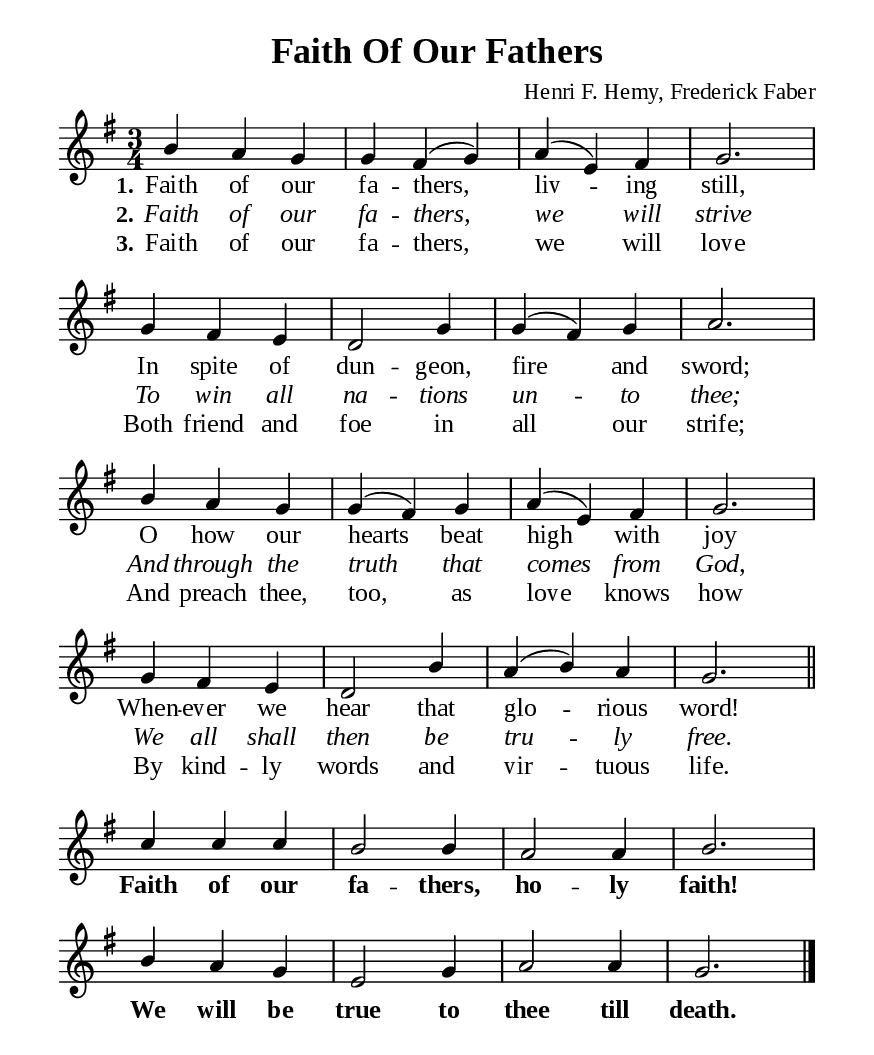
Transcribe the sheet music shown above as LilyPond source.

\version "2.18.2"

\header {
  title = "Faith Of Our Fathers"
  composer = "Henri F. Hemy, Frederick Faber"
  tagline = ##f
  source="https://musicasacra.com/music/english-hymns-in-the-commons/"
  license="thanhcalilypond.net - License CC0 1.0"
}

global= {
  \key g \major
  \time 3/4
  \override Score.BarNumber.break-visibility = ##(#f #f #f)
  \override Lyrics.LyricSpace.minimum-distance = #3.0
}

\paper {
  #(set-paper-size "a5")
  top-margin = 10\mm
  bottom-margin = 10\mm
  left-margin = 10\mm
  right-margin = 10\mm
  indent = #0
  #(define fonts
	 (make-pango-font-tree "Liberation Serif"
	 		       "Liberation Serif"
			       "Liberation Serif"
			       (/ 20 20)))
  system-system-spacing = #'((basic-distance . 3) (padding . 3))
}

printItalic = \with {
  \override LyricText.font-shape = #'italic
}

printBold = {
  \override Lyrics.LyricText.font-series = #'bold
}

% Verse music
musicVerseSoprano = \relative c'' {
  %{	01	%} b4 a g |
  %{	02	%} g fis (g) |
  %{	03	%} a (e) fis |
  %{	04	%} g2. |
  %{	05	%} g4 fis e |
  %{	06	%} d2 g4 |
  %{	07	%} g (fis) g |
  %{	08	%} a2. |
  %{	09	%} b4 a g |
  %{	10	%} g (fis) g |
  %{	11	%} a (e) fis |
  %{	12	%} g2. |
  %{	13	%} g4 fis e |
  %{	14	%} d2 b'4 |
  %{	15	%} a (b) a |
  %{	16	%} g2. \bar "||" \break
  %{	17	%} c4 c c |
  %{	18	%} b2 b4 |
  %{	19	%} a2 a4 |
  %{	20	%} b2. |
  %{	21	%} b4 a g |
  %{	22	%} e2 g4 |
  %{	23	%} a2 a4 |
  %{	24	%} g2. \bar "|."
}

% Verse lyrics
verseOne = \lyricmode {
  \set stanza = #"1."
  Faith of our fa -- thers, liv -- ing still,
  In spite of dun -- geon, fire and sword;
  O how our hearts beat high with joy
  When -- ever we hear that glo -- rious word!
  
  \printBold
  
  Faith of our fa -- thers, ho -- ly faith!
  We will be true to thee till death.
}

verseTwo = \lyricmode {
  \set stanza = #"2."
  Faith of our fa -- thers, we will strive
  To win all na -- tions un -- to thee;
  And through the truth that comes from God,
  We all shall then be tru -- ly free.
}

verseThree = \lyricmode {
  \set stanza = #"3."
  Faith of our fa -- thers, we will love
  Both friend and foe in all our strife;
  And preach thee, too, as love knows how
  By kind -- ly words and vir -- tuous life.
}

% Layout
\score {
    \new ChoirStaff <<
      \new Staff <<
        \clef "treble"
        \new Voice = "sopranos" { \global \stemUp \slurUp \musicVerseSoprano }
      >>
      \new Lyrics \lyricsto sopranos \verseOne
      \new Lyrics \printItalic \lyricsto sopranos \verseTwo
      \new Lyrics \lyricsto sopranos \verseThree
    >>
}
